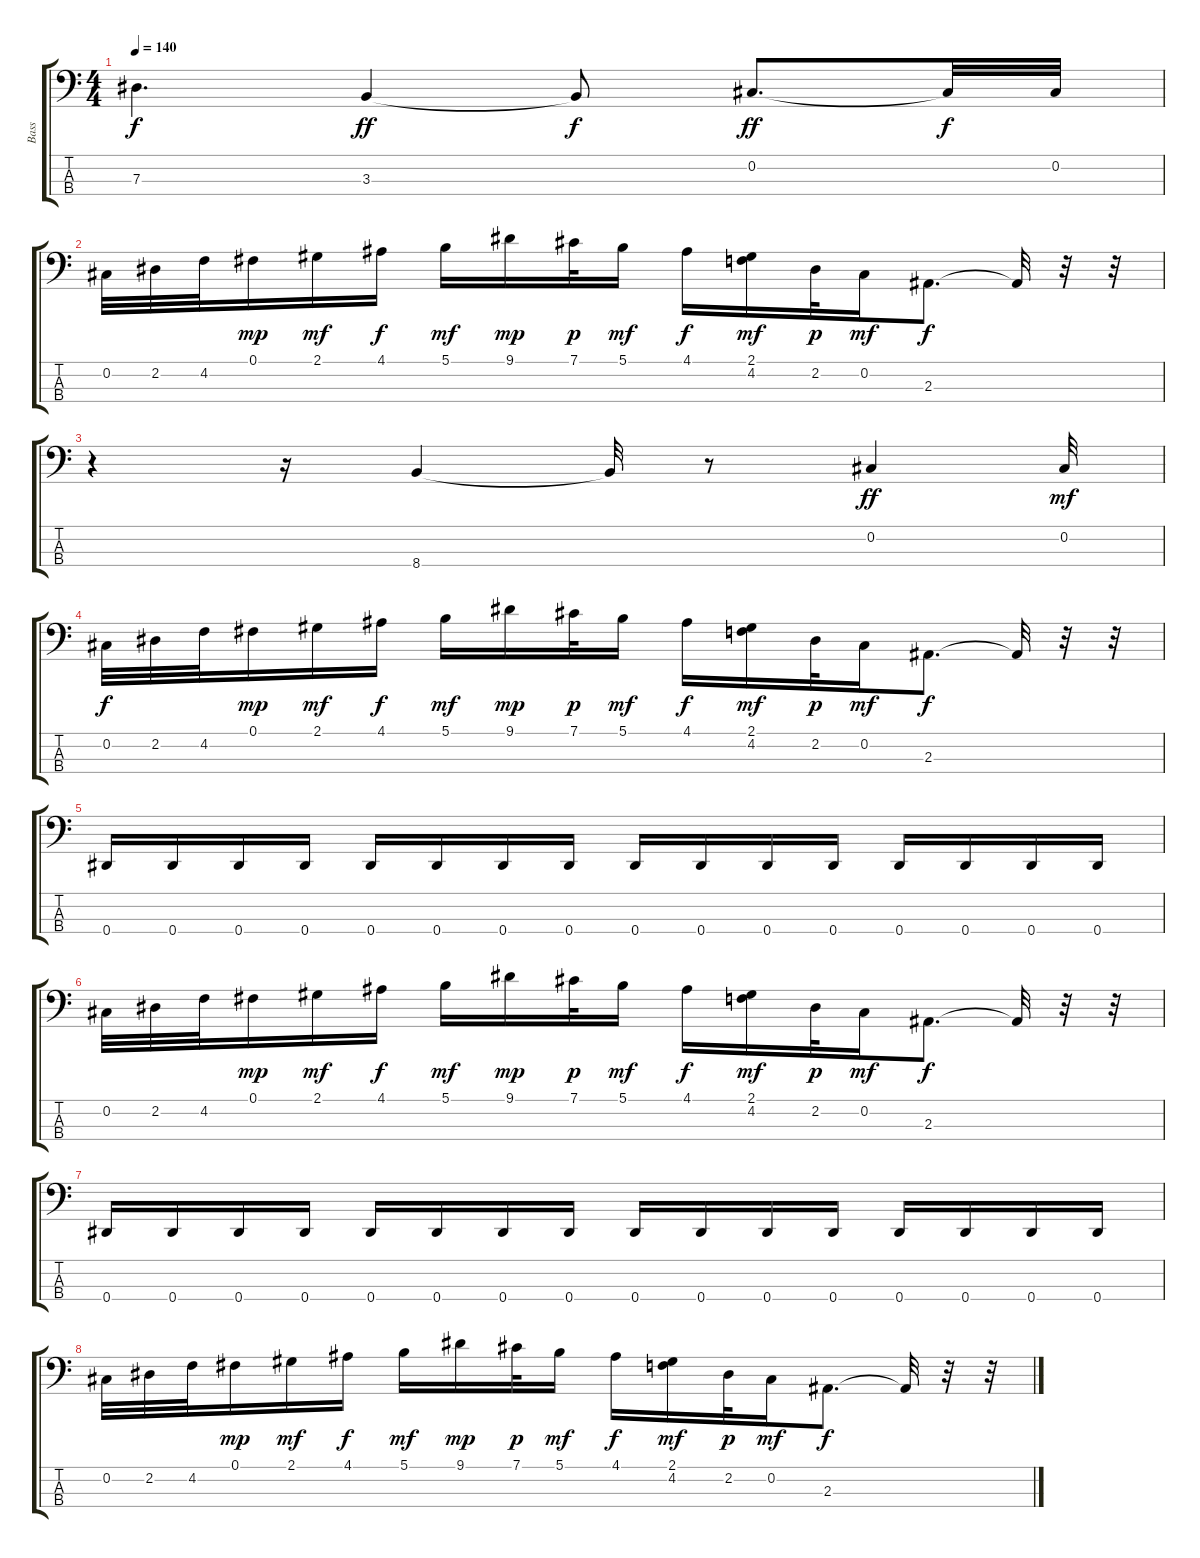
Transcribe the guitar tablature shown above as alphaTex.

\track ("Bass" "Bass") {instrument electricbassfinger}
\staff {score tabs}
\tuning (Gb2 Db2 Ab1 Eb1) {hide}
\ts (4 4)
\tempo 140
\clef f4
\ks c
7.3.4{d dy f} 3.3.4{dy ff} 3.3{t}.8{dy f} 0.2.8{d dy ff} 0.2{t}.32{dy f} 0.2.32 |
0.2.32 2.2.32 4.2.32 0.1.16{dy mp} 2.1.16{dy mf} 4.1.16{dy f} 5.1.16{dy mf} 9.1.16{dy mp} 7.1.32{dy p} 5.1.16{dy mf} 4.1.16{dy f} (2.1 4.2).16{dy mf} 2.2.32{dy p} 0.2.16{dy mf} 2.3.8{d dy f} 2.3{t}.32 r.32 r.32 |
r.4 r.16 8.4.4 8.4{t}.32 r.8 0.2.4{dy ff} 0.2.32{dy mf} |
0.2.32{dy f} 2.2.32 4.2.32 0.1.16{dy mp} 2.1.16{dy mf} 4.1.16{dy f} 5.1.16{dy mf} 9.1.16{dy mp} 7.1.32{dy p} 5.1.16{dy mf} 4.1.16{dy f} (2.1 4.2).16{dy mf} 2.2.32{dy p} 0.2.16{dy mf} 2.3.8{d dy f} 2.3{t}.32 r.32 r.32 |
0.4.16 0.4.16 0.4.16 0.4.16 0.4.16 0.4.16 0.4.16 0.4.16 0.4.16 0.4.16 0.4.16 0.4.16 0.4.16 0.4.16 0.4.16 0.4.16 |
0.2.32 2.2.32 4.2.32 0.1.16{dy mp} 2.1.16{dy mf} 4.1.16{dy f} 5.1.16{dy mf} 9.1.16{dy mp} 7.1.32{dy p} 5.1.16{dy mf} 4.1.16{dy f} (2.1 4.2).16{dy mf} 2.2.32{dy p} 0.2.16{dy mf} 2.3.8{d dy f} 2.3{t}.32 r.32 r.32 |
0.4.16 0.4.16 0.4.16 0.4.16 0.4.16 0.4.16 0.4.16 0.4.16 0.4.16 0.4.16 0.4.16 0.4.16 0.4.16 0.4.16 0.4.16 0.4.16 |
0.2.32 2.2.32 4.2.32 0.1.16{dy mp} 2.1.16{dy mf} 4.1.16{dy f} 5.1.16{dy mf} 9.1.16{dy mp} 7.1.32{dy p} 5.1.16{dy mf} 4.1.16{dy f} (2.1 4.2).16{dy mf} 2.2.32{dy p} 0.2.16{dy mf} 2.3.8{d dy f} 2.3{t}.32 r.32 r.32
